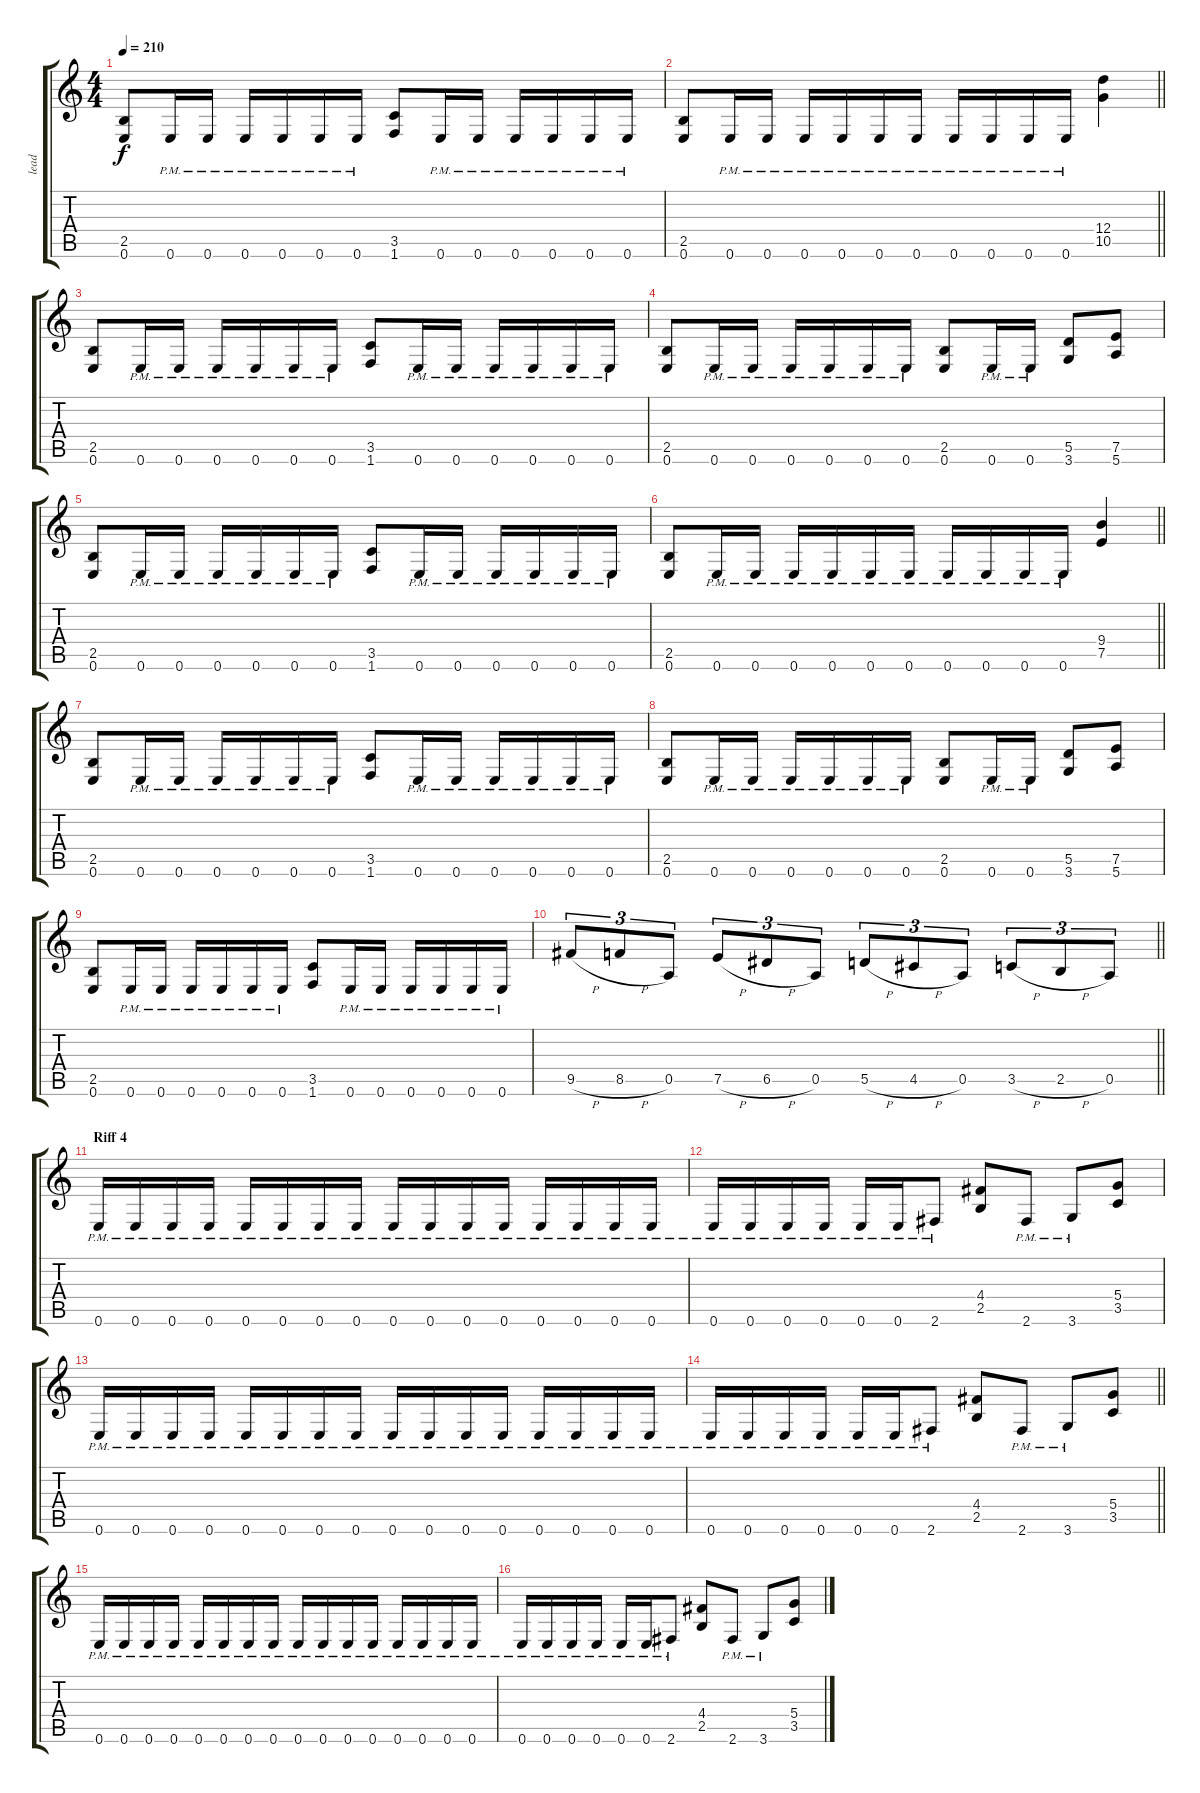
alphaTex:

\track ("lead" "lead") {instrument distortionguitar}
\staff {score tabs}
\tuning (E4 B3 G3 D3 A2 E2) {hide}
\ts (4 4)
\tempo 210
\clef g2
\ks c
(2.5 0.6).8{dy f} 0.6{pm}.16 0.6{pm}.16 0.6{pm}.16 0.6{pm}.16 0.6{pm}.16 0.6{pm}.16 (3.5 1.6).8 0.6{pm}.16 0.6{pm}.16 0.6{pm}.16 0.6{pm}.16 0.6{pm}.16 0.6{pm}.16 |
\barLineRight lightlight
(2.5 0.6).8 0.6{pm}.16 0.6{pm}.16 0.6{pm}.16 0.6{pm}.16 0.6{pm}.16 0.6{pm}.16 0.6{pm}.16 0.6{pm}.16 0.6{pm}.16 0.6{pm}.16 (12.4 10.5).4 |
(2.5 0.6).8 0.6{pm}.16 0.6{pm}.16 0.6{pm}.16 0.6{pm}.16 0.6{pm}.16 0.6{pm}.16 (3.5 1.6).8 0.6{pm}.16 0.6{pm}.16 0.6{pm}.16 0.6{pm}.16 0.6{pm}.16 0.6{pm}.16 |
(2.5 0.6).8 0.6{pm}.16 0.6{pm}.16 0.6{pm}.16 0.6{pm}.16 0.6{pm}.16 0.6{pm}.16 (2.5 0.6).8 0.6{pm}.16 0.6{pm}.16 (5.5 3.6).8 (7.5 5.6).8 |
(2.5 0.6).8 0.6{pm}.16 0.6{pm}.16 0.6{pm}.16 0.6{pm}.16 0.6{pm}.16 0.6{pm}.16 (3.5 1.6).8 0.6{pm}.16 0.6{pm}.16 0.6{pm}.16 0.6{pm}.16 0.6{pm}.16 0.6{pm}.16 |
\barLineRight lightlight
(2.5 0.6).8 0.6{pm}.16 0.6{pm}.16 0.6{pm}.16 0.6{pm}.16 0.6{pm}.16 0.6{pm}.16 0.6{pm}.16 0.6{pm}.16 0.6{pm}.16 0.6{pm}.16 (9.4 7.5).4 |
(2.5 0.6).8 0.6{pm}.16 0.6{pm}.16 0.6{pm}.16 0.6{pm}.16 0.6{pm}.16 0.6{pm}.16 (3.5 1.6).8 0.6{pm}.16 0.6{pm}.16 0.6{pm}.16 0.6{pm}.16 0.6{pm}.16 0.6{pm}.16 |
(2.5 0.6).8 0.6{pm}.16 0.6{pm}.16 0.6{pm}.16 0.6{pm}.16 0.6{pm}.16 0.6{pm}.16 (2.5 0.6).8 0.6{pm}.16 0.6{pm}.16 (5.5 3.6).8 (7.5 5.6).8 |
(2.5 0.6).8 0.6{pm}.16 0.6{pm}.16 0.6{pm}.16 0.6{pm}.16 0.6{pm}.16 0.6{pm}.16 (3.5 1.6).8 0.6{pm}.16 0.6{pm}.16 0.6{pm}.16 0.6{pm}.16 0.6{pm}.16 0.6{pm}.16 |
\barLineRight lightlight
9.5{h}.8{tu (3 2)} 8.5{h}.8{tu (3 2)} 0.5.8{tu (3 2)} 7.5{h}.8{tu (3 2)} 6.5{h}.8{tu (3 2)} 0.5.8{tu (3 2)} 5.5{h}.8{tu (3 2)} 4.5{h}.8{tu (3 2)} 0.5.8{tu (3 2)} 3.5{h}.8{tu (3 2)} 2.5{h}.8{tu (3 2)} 0.5.8{tu (3 2)} |
\section ("" "Riff 4")
0.6{pm}.16 0.6{pm}.16 0.6{pm}.16 0.6{pm}.16 0.6{pm}.16 0.6{pm}.16 0.6{pm}.16 0.6{pm}.16 0.6{pm}.16 0.6{pm}.16 0.6{pm}.16 0.6{pm}.16 0.6{pm}.16 0.6{pm}.16 0.6{pm}.16 0.6{pm}.16 |
0.6{pm}.16 0.6{pm}.16 0.6{pm}.16 0.6{pm}.16 0.6{pm}.16 0.6{pm}.16 2.6{pm}.8 (4.4 2.5).8 2.6{pm}.8 3.6{pm}.8 (5.4 3.5).8 |
0.6{pm}.16 0.6{pm}.16 0.6{pm}.16 0.6{pm}.16 0.6{pm}.16 0.6{pm}.16 0.6{pm}.16 0.6{pm}.16 0.6{pm}.16 0.6{pm}.16 0.6{pm}.16 0.6{pm}.16 0.6{pm}.16 0.6{pm}.16 0.6{pm}.16 0.6{pm}.16 |
\barLineRight lightlight
0.6{pm}.16 0.6{pm}.16 0.6{pm}.16 0.6{pm}.16 0.6{pm}.16 0.6{pm}.16 2.6{pm}.8 (4.4 2.5).8 2.6{pm}.8 3.6{pm}.8 (5.4 3.5).8 |
0.6{pm}.16 0.6{pm}.16 0.6{pm}.16 0.6{pm}.16 0.6{pm}.16 0.6{pm}.16 0.6{pm}.16 0.6{pm}.16 0.6{pm}.16 0.6{pm}.16 0.6{pm}.16 0.6{pm}.16 0.6{pm}.16 0.6{pm}.16 0.6{pm}.16 0.6{pm}.16 |
0.6{pm}.16 0.6{pm}.16 0.6{pm}.16 0.6{pm}.16 0.6{pm}.16 0.6{pm}.16 2.6{pm}.8 (4.4 2.5).8 2.6{pm}.8 3.6{pm}.8 (5.4 3.5).8
